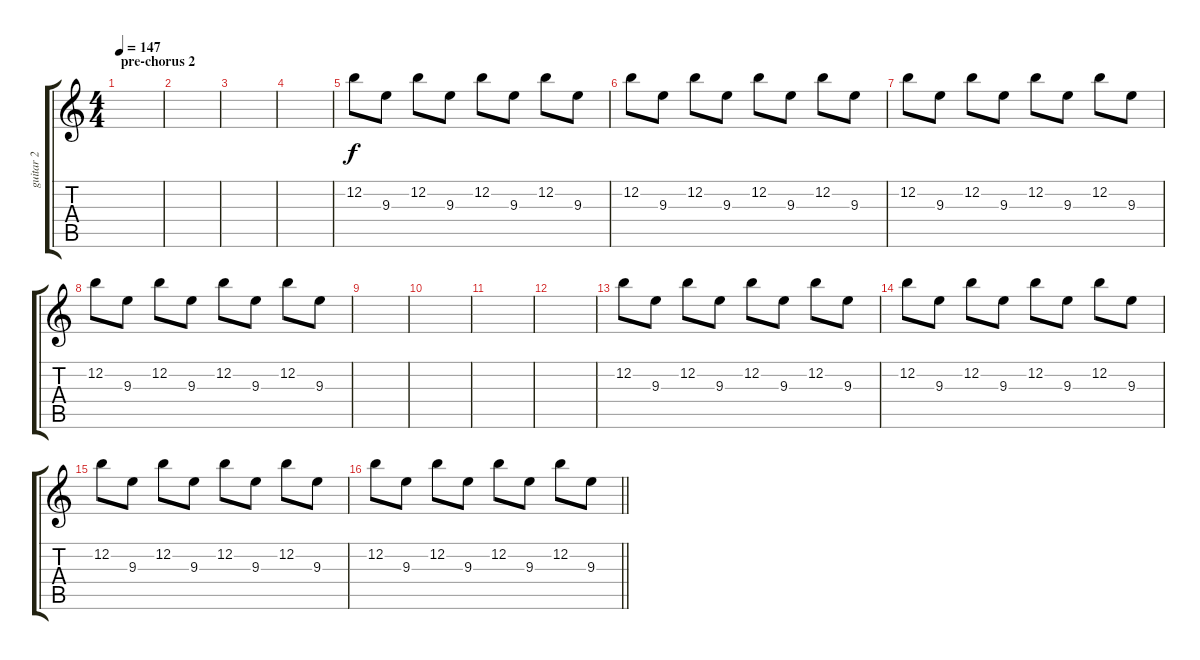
\track ("guitar 2" "guitar 2") {instrument electricguitarjazz}
\staff {score tabs}
\tuning (E4 B3 G3 D3 A2 E2) {hide}
\ts (4 4)
\section ("" "pre-chorus 2")
\tempo 147
\clef g2
\ks c
|
|
|
|
12.2.8 9.3.8 12.2.8 9.3.8 12.2.8 9.3.8 12.2.8 9.3.8 |
12.2.8 9.3.8 12.2.8 9.3.8 12.2.8 9.3.8 12.2.8 9.3.8 |
12.2.8 9.3.8 12.2.8 9.3.8 12.2.8 9.3.8 12.2.8 9.3.8 |
12.2.8 9.3.8 12.2.8 9.3.8 12.2.8 9.3.8 12.2.8 9.3.8 |
|
|
|
|
12.2.8 9.3.8 12.2.8 9.3.8 12.2.8 9.3.8 12.2.8 9.3.8 |
12.2.8 9.3.8 12.2.8 9.3.8 12.2.8 9.3.8 12.2.8 9.3.8 |
12.2.8 9.3.8 12.2.8 9.3.8 12.2.8 9.3.8 12.2.8 9.3.8 |
\barLineRight lightlight
12.2.8 9.3.8 12.2.8 9.3.8 12.2.8 9.3.8 12.2.8 9.3.8
